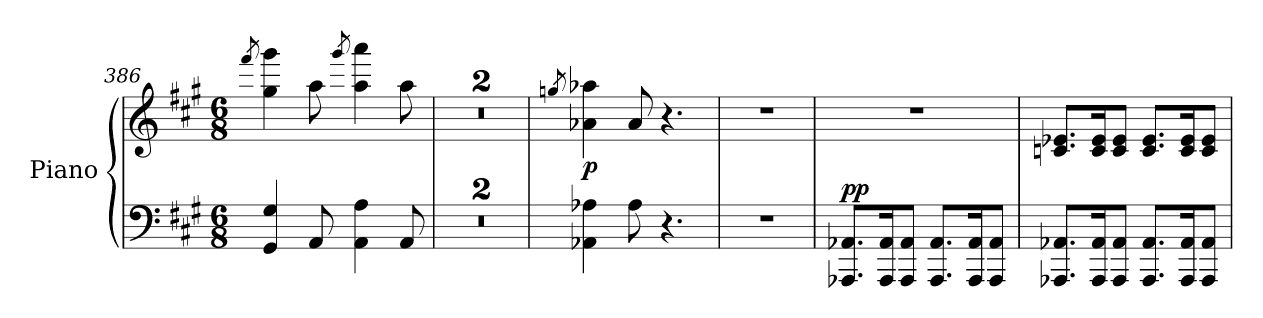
**kern	**kern	**dynam
*part1	*part1	*part1
*staff2	*staff1	*staff1/2
*I"Piano	*	*
*I'Pno	*	*
*clefF4	*clefG2	*
*k[f#c#g#]	*k[f#c#g#]	*
*M6/8	*M6/8	*
=386	=386	=386
.	8qfff#/	.
4GG#/ 4G#/	4gg#\ 4ggg#\	.
8AA/	8aa\	.
.	8qggg#/	.
4AA\ 4A\	4aa\ 4aaa\	.
8AA/	8aa\	.
=387	=387	=387
2.r	2.r	.
=388	=388	=388
2.r	2.r	.
=389	=389	=389
.	8qggn/	.
!	!	!LO:DY:b
4AA-X\ 4A-X\	4a-X\ 4aa-X\	p
8A-\	8a-/	.
4.r	4.r	.
=390	=390	=390
2.r	2.r	.
!!LO:LB:g=z
=391	=391	=391
!	!	!LO:DY:a=2
8.AAA-X/ 8.AA-X/L	2.r	pp
16AAA-/ 16AA-/K	.	.
8AAA-/ 8AA-/J	.	.
8.AAA-/ 8.AA-/L	.	.
16AAA-/ 16AA-/K	.	.
8AAA-/ 8AA-/J	.	.
=392	=392	=392
8.AAA-X/ 8.AA-X/L	8.cn/ 8.e-X/L	.
16AAA-/ 16AA-/K	16c/ 16e-/K	.
8AAA-/ 8AA-/J	8c/ 8e-/J	.
8.AAA-/ 8.AA-/L	8.c/ 8.e-/L	.
16AAA-/ 16AA-/K	16c/ 16e-/K	.
8AAA-/ 8AA-/J	8c/ 8e-/J	.
=	=	=
*-	*-	*-
